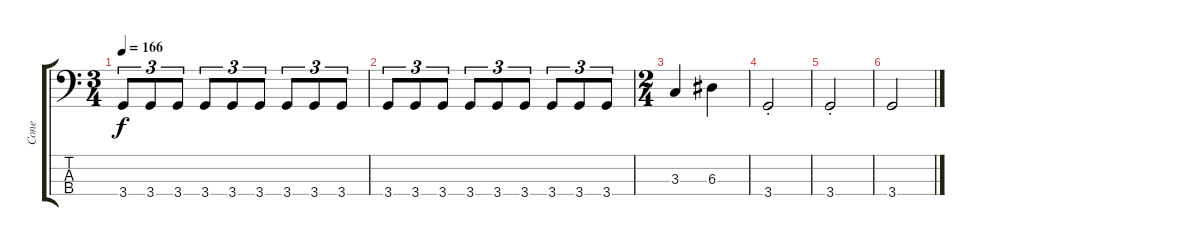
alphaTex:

\track ("Cone" "Cone") {instrument electricbassfinger}
\staff {score tabs}
\tuning (G2 D2 A1 E1) {hide}
\ts (3 4)
\tempo 166
\clef f4
\ks c
3.4.8{tu (3 2) dy f} 3.4.8{tu (3 2)} 3.4.8{tu (3 2)} 3.4.8{tu (3 2)} 3.4.8{tu (3 2)} 3.4.8{tu (3 2)} 3.4.8{tu (3 2)} 3.4.8{tu (3 2)} 3.4.8{tu (3 2)} |
3.4.8{tu (3 2)} 3.4.8{tu (3 2)} 3.4.8{tu (3 2)} 3.4.8{tu (3 2)} 3.4.8{tu (3 2)} 3.4.8{tu (3 2)} 3.4.8{tu (3 2)} 3.4.8{tu (3 2)} 3.4.8{tu (3 2)} |
\ts (2 4)
3.3.4 6.3.4 |
3.4{st}.2 |
3.4{st}.2 |
3.4.2
